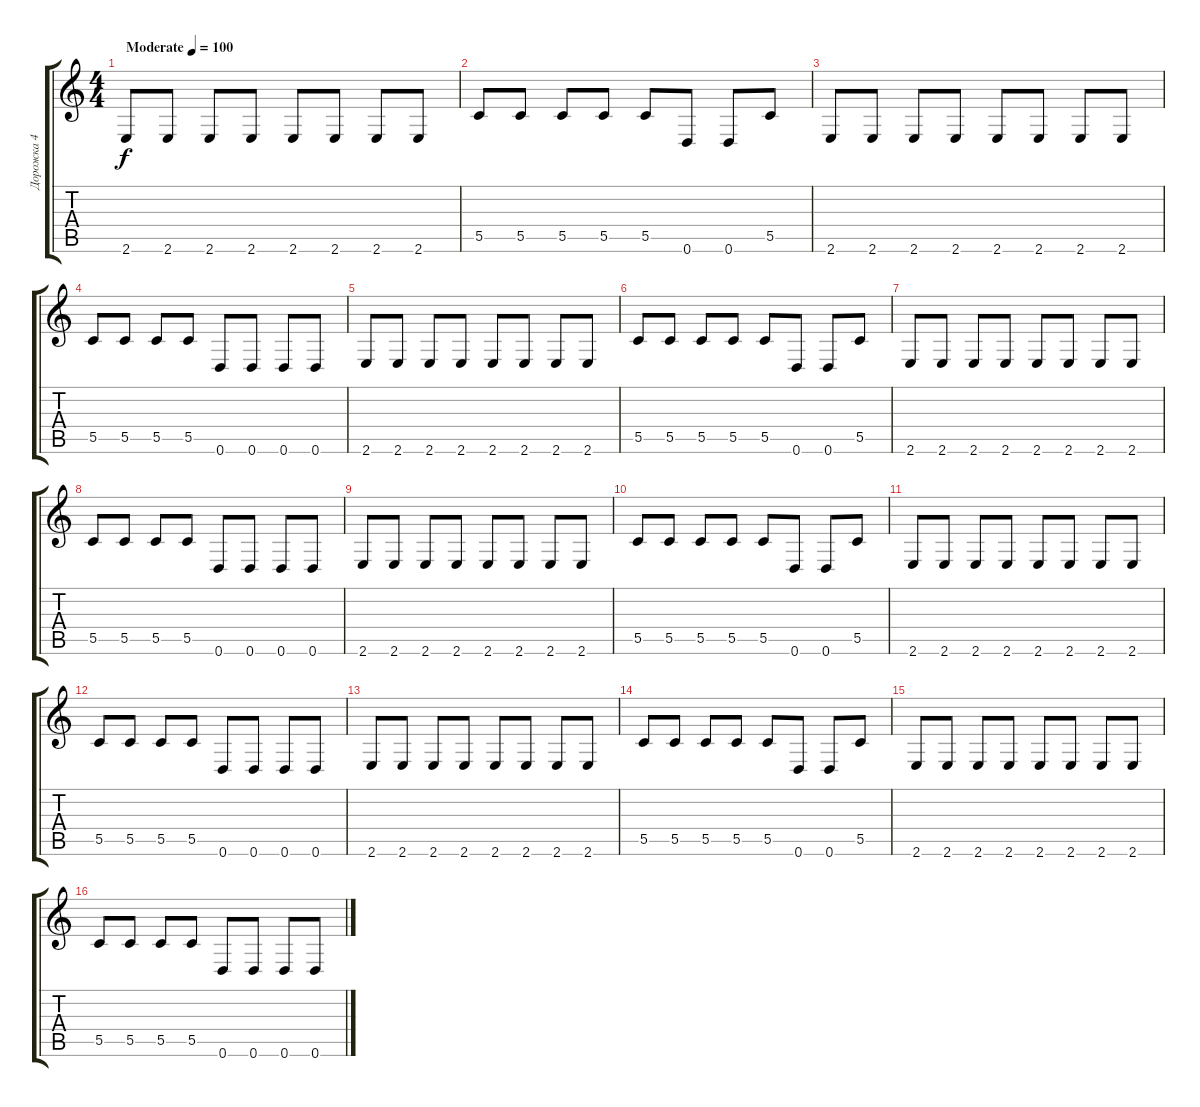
\track ("Дорожка 4" "Дорожка 4") {instrument electricbassfinger}
\staff {score tabs}
\tuning (D4 A3 F3 C3 G2 D2) {hide}
\ts (4 4)
\tempo (100 "Moderate")
\clef g2
\ks c
2.6.8{dy f instrument electricbassfinger} 2.6.8 2.6.8 2.6.8 2.6.8 2.6.8 2.6.8 2.6.8 |
5.5.8 5.5.8 5.5.8 5.5.8 5.5.8 0.6.8 0.6.8 5.5.8 |
2.6.8 2.6.8 2.6.8 2.6.8 2.6.8 2.6.8 2.6.8 2.6.8 |
5.5.8 5.5.8 5.5.8 5.5.8 0.6.8 0.6.8 0.6.8 0.6.8 |
2.6.8 2.6.8 2.6.8 2.6.8 2.6.8 2.6.8 2.6.8 2.6.8 |
5.5.8 5.5.8 5.5.8 5.5.8 5.5.8 0.6.8 0.6.8 5.5.8 |
2.6.8 2.6.8 2.6.8 2.6.8 2.6.8 2.6.8 2.6.8 2.6.8 |
5.5.8 5.5.8 5.5.8 5.5.8 0.6.8 0.6.8 0.6.8 0.6.8 |
2.6.8 2.6.8 2.6.8 2.6.8 2.6.8 2.6.8 2.6.8 2.6.8 |
5.5.8 5.5.8 5.5.8 5.5.8 5.5.8 0.6.8 0.6.8 5.5.8 |
2.6.8 2.6.8 2.6.8 2.6.8 2.6.8 2.6.8 2.6.8 2.6.8 |
5.5.8 5.5.8 5.5.8 5.5.8 0.6.8 0.6.8 0.6.8 0.6.8 |
2.6.8 2.6.8 2.6.8 2.6.8 2.6.8 2.6.8 2.6.8 2.6.8 |
5.5.8 5.5.8 5.5.8 5.5.8 5.5.8 0.6.8 0.6.8 5.5.8 |
2.6.8 2.6.8 2.6.8 2.6.8 2.6.8 2.6.8 2.6.8 2.6.8 |
5.5.8 5.5.8 5.5.8 5.5.8 0.6.8 0.6.8 0.6.8 0.6.8
